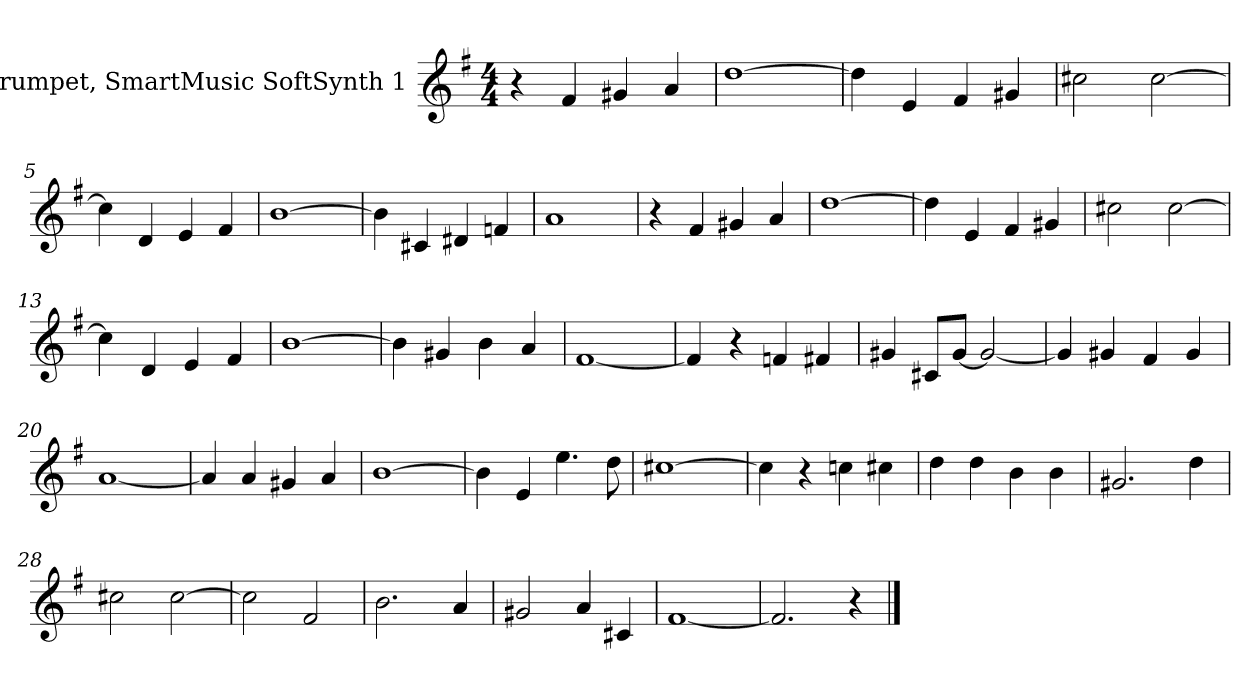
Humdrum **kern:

**kern
*part1
*staff1
*I"B♭ Trumpet, SmartMusic SoftSynth 1
*I'B♭ Tpt.
*clefG2
*ITrd1c2
*k[b-]
*M4/4
*MM120
=1
4r
4e/
4f#X/
4g/
=2
[1cc
=3
4cc\]
4d/
4e/
4f#X/
=4
2bn\
[2b\
=5
4b\]
4c/
4d/
4e/
=6
[1a
=7
4a\]
4Bn/
4c#X/
4e-X/
=8
1g
=9
4r
4e/
4f#X/
4g/
=10
[1cc
!!LO:LB:g=z
=11
4cc\]
4d/
4e/
4f#X/
=12
2bn\
[2b\
=13
4b\]
4c/
4d/
4e/
=14
[1a
=15
4a\]
4f#X/
4a\
4g/
=16
[1e
=17
4e/]
4r
4e-X/
4en/
=18
4f#X/
8Bn/L
[8f#/J
2f#/_
=19
4f#/]
4f#X/
4e/
4f#/
=20
[1g
!!LO:LB:g=z
=21
4g/]
4g/
4f#X/
4g/
=22
[1a
=23
4a\]
4d/
4.dd\
8cc\
=24
[1bn
=25
4b\]
4r
4b-X\
4bn\
=26
4cc\
4cc\
4a\
4a\
=27
2.f#X/
4cc\
=28
2bn\
[2b\
=29
2b\]
2e/
=30
2.a\
4g/
=31
2f#X/
4g/
4Bn/
=32
[1e
!!LO:LB:g=z
=33
2.e/]
4r
==
*-
